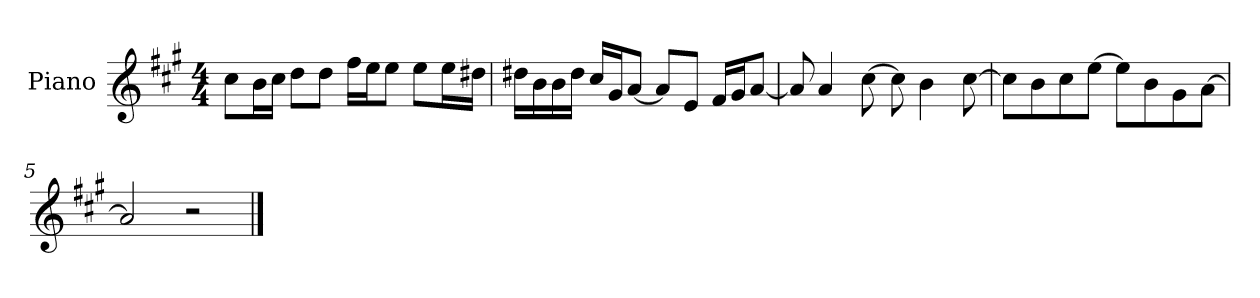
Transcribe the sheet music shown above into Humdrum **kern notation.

**kern
*part1
*staff1
*I"Piano
*I'P-no
*clefG2
*k[f#c#g#]
*M4/4
*MM90
=1
8cc#\L
16b\L
16cc#\JJ
8dd\L
8dd\J
16ff#\LL
16ee\J
8ee\J
8ee\L
16ee\L
16dd#X\JJ
=2
16dd#X\LL
16b\
16b\
16dd#\JJ
16cc#/LL
16g#/J
[8a/J
8a/L]
8e/J
16f#/LL
16g#/J
[8a/J
=3
8a/]
4a/
[8cc#\
8cc#\]
4b\
[8cc#\
=4
8cc#\L]
8b\
8cc#\
[8ee\J
8ee\L]
8b\
8g#\
[8a\J
!!LO:LB:g=z
=5
2a/]
2r
==
*-
